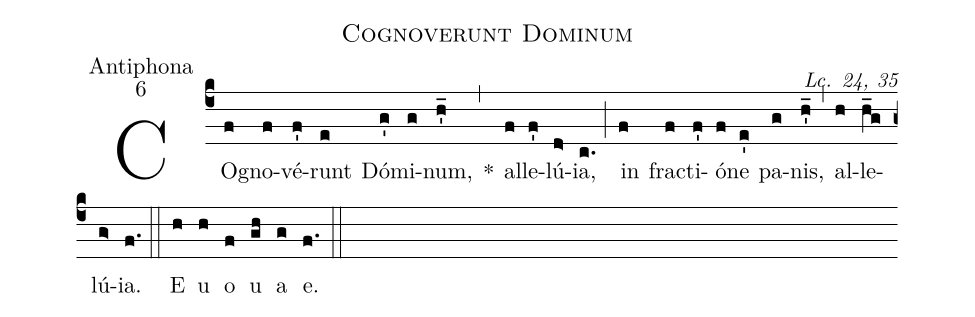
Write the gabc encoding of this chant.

name:Cognoverunt Dominum;
office-part:Antiphona;
mode:6;
commentary:Lc. 24, 35;
%%
(c4)
CO(f)gno(f)vé(f')runt(e) Dó(g')mi(g)num,(h'_) *(,)
al(f)le(f')lú(d>)ia,(c.) (;)
in(f) frac(f)ti(f')ó(f)ne(e') pa(g)nis,(h'_) (,)
al(h)le(h_g)lú(g>)ia.(f.) (::)
E(h) u(h) o(f) u(gh) a(g) e.(f.) (::)
